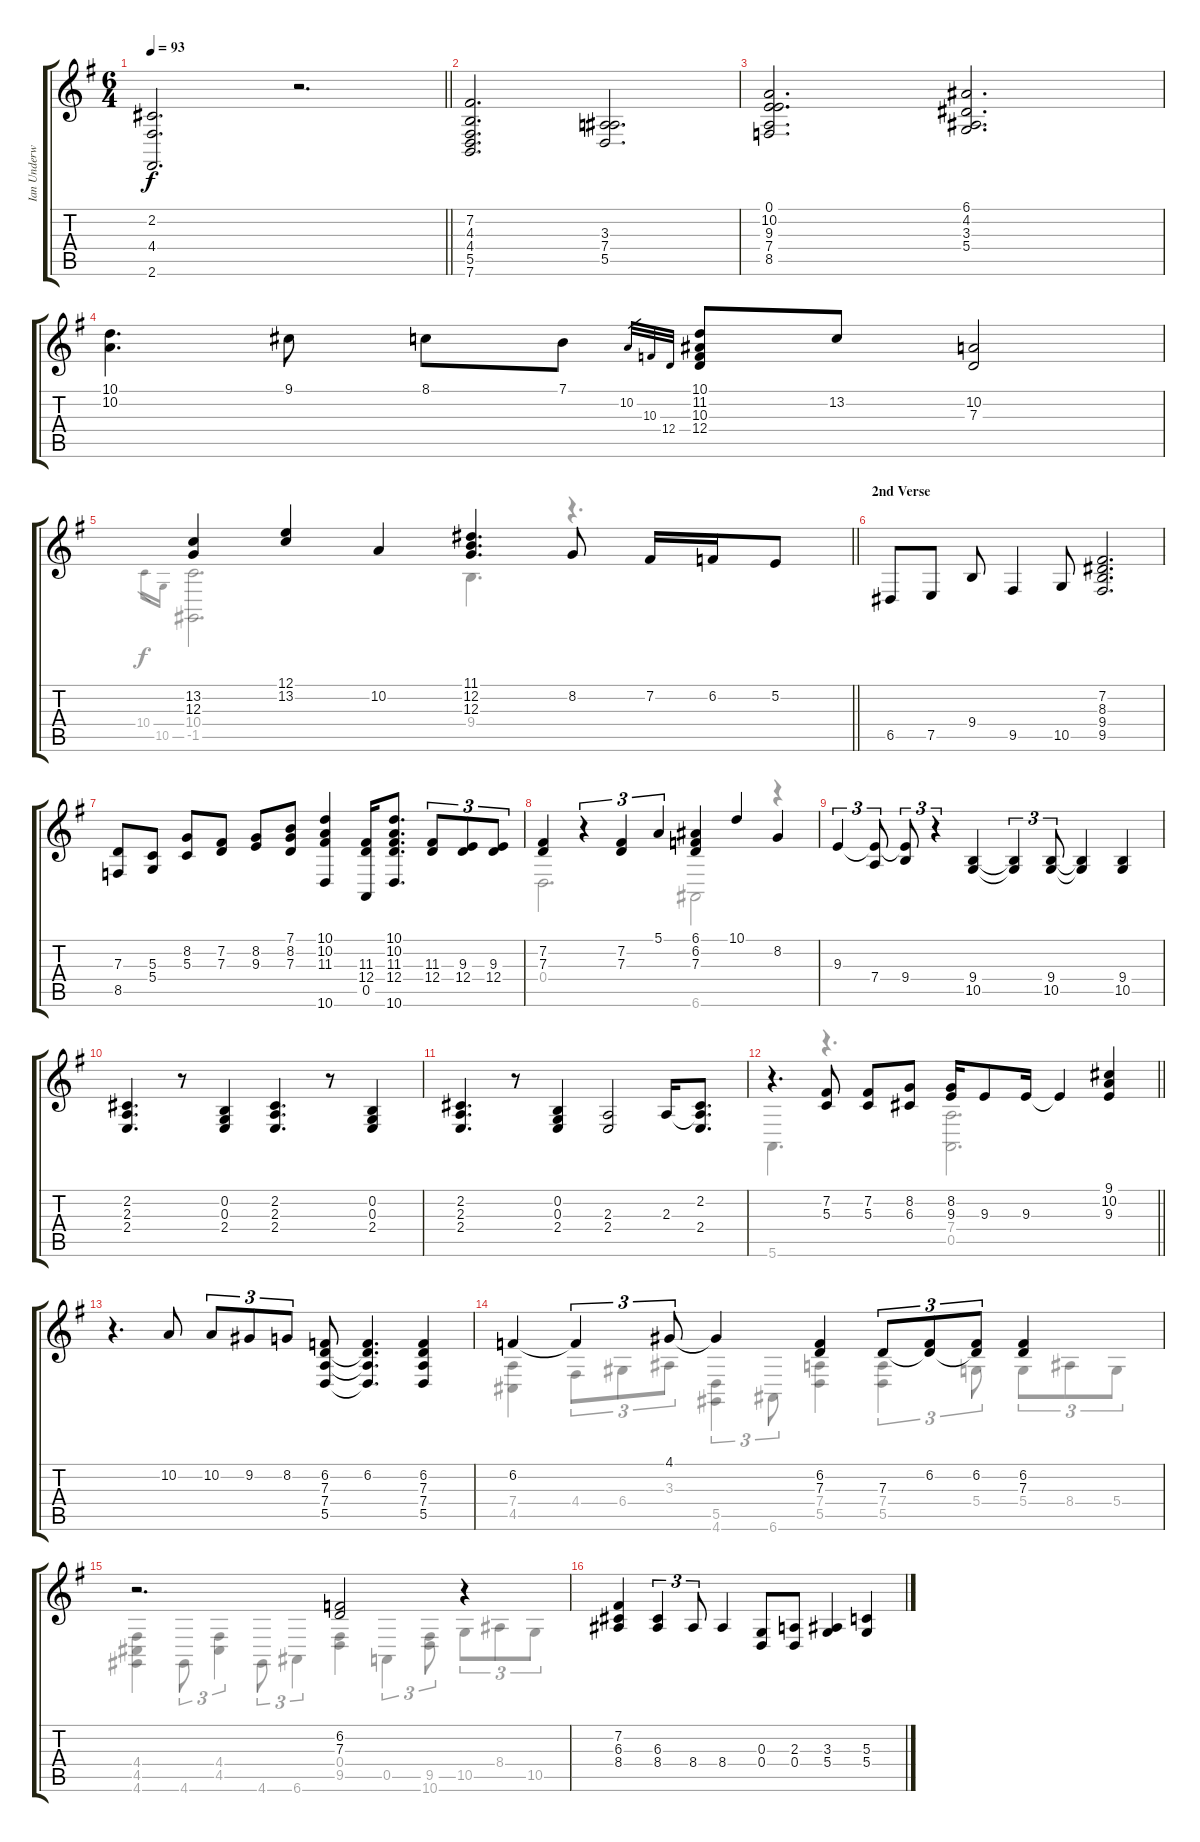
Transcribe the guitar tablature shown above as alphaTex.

\track ("Ian Underwood - Piano" "Ian Underw") {instrument acousticgrandpiano}
\staff {score tabs}
\tuning (E4 B3 G3 D3 A2 E2) {hide}
\voice
\ts (6 4)
\tempo 93
\clef g2
\barLineRight lightlight
\ks g
(2.2 4.4 2.6).2{d dy f} r.2{d} |
(7.2 4.3 4.4 5.5 7.6).2{d} (3.3 7.4 5.5).2{d} |
(0.1 10.2 9.3 7.4 8.5).2{d} (6.1 4.2 3.3 5.4).2{d} |
(10.1 10.2).4{d} 9.1.8 8.1.8 7.1.8 10.2.32{gr} 10.3.32{gr} 12.4.32{gr} (10.1 11.2 10.3 12.4).8 13.2.8 (10.2 7.3).2 |
\barLineRight lightlight
(13.2 12.3).4 (12.1 13.2).4 10.2.4 (11.1 12.2 12.3).4{d} 8.2.8 7.2.16 6.2.16 5.2.8 |
\section ("" "2nd Verse")
6.5.8 7.5.8 9.4.8 9.5.4 10.5.8 (7.2 8.3 9.4 9.5).2{d} |
(7.3 8.5).8 (5.3 5.4).8 (8.2 5.3).8 (7.2 7.3).8 (8.2 9.3).8 (7.1 8.2 7.3).8 (10.1 10.2 11.3 10.6).4 (11.3 12.4 0.5).16 (10.1 10.2 11.3 12.4 10.6).8{d} (11.3 12.4).8{tu (3 2)} (9.3 12.4).8{tu (3 2)} (9.3 12.4).8{tu (3 2)} |
(7.2 7.3).4 r.4{tu (3 2)} (7.2 7.3).4{tu (3 2)} 5.1.4{tu (3 2)} (6.1 6.2 7.3).4 10.1.4 8.2.4 |
9.3.4{tu (3 2)} (9.3{t} 7.4).8{tu (3 2)} (9.3{t} 9.4).8{tu (3 2)} r.4{tu (3 2)} (9.4 10.5).4 (9.4{t} 10.5{t}).4{tu (3 2)} (9.4 10.5).8{tu (3 2)} (9.4{t} 10.5{t}).4 (9.4 10.5).4 |
(2.2 2.3 2.4).4{d} r.8 (0.2 0.3 2.4).4 (2.2 2.3 2.4).4{d} r.8 (0.2 0.3 2.4).4 |
(2.2 2.3 2.4).4{d} r.8 (0.2 0.3 2.4).4 (2.3 2.4).2 2.3.16 (2.2 2.3{t} 2.4).8{d} |
\barLineRight lightlight
r.4{d} (7.2 5.3).8 (7.2 5.3).8 (8.2 6.3).8 (8.2 9.3).16 9.3.8 9.3.16 9.3{t}.4 (9.1 10.2 9.3).4 |
r.4{d} 10.2.8 10.2.8{tu (3 2)} 9.2.8{tu (3 2)} 8.2.8{tu (3 2)} (6.2 7.3 7.4 5.5).8 (6.2 7.3{t} 7.4{t} 5.5{t}).4{d} (6.2 7.3 7.4 5.5).4 |
6.2.4 6.2{t}.4{tu (3 2)} 4.1.8{tu (3 2)} 4.1{t}.4 (6.2 7.3).4 7.3.8{tu (3 2)} (6.2 7.3{t}).8{tu (3 2)} (6.2 7.3{t}).8{tu (3 2)} (6.2 7.3).4 |
r.2{d} (6.2 7.3).2 r.4 |
(7.2 6.3 8.4).4 (6.3 8.4).4{tu (3 2)} 8.4.8{tu (3 2)} 8.4.4 (0.3 0.4).8 (2.3 0.4).8 (3.3 5.4).4 (5.3 5.4).4
\voice
\clef g2
\ottava regular
\simile none
\barLineRight lightlight
\ks g
|
|
|
|
\barLineRight lightlight
10.4.16{gr} 10.5.16{gr} (10.4 -1.5).2{d} 9.4.4{d} r.4{d} |
|
|
0.4.2{d} 6.6.2 r.4 |
|
|
|
\barLineRight lightlight
5.6.4{d} r.4{d} (7.4 0.5).2{d} |
|
(7.4 4.5).4 4.4.8{tu (3 2)} 6.4.8{tu (3 2)} 3.3.8{tu (3 2)} (5.5 4.6).4{tu (3 2)} 6.6.8{tu (3 2)} (7.4 5.5).4 (7.4 5.5).4{tu (3 2)} 5.4.8{tu (3 2)} 5.4.8{tu (3 2)} 8.4.8{tu (3 2)} 5.4.8{tu (3 2)} |
(4.4 4.5 4.6).4 4.6.8{tu (3 2)} (4.4 4.5).4{tu (3 2)} 4.6.8{tu (3 2)} 6.6.4{tu (3 2)} (0.4 9.5).4 0.5.4{tu (3 2)} (9.5 10.6).8{tu (3 2)} 10.5.8{tu (3 2)} 8.4.8{tu (3 2)} 10.5.8{tu (3 2)} |
